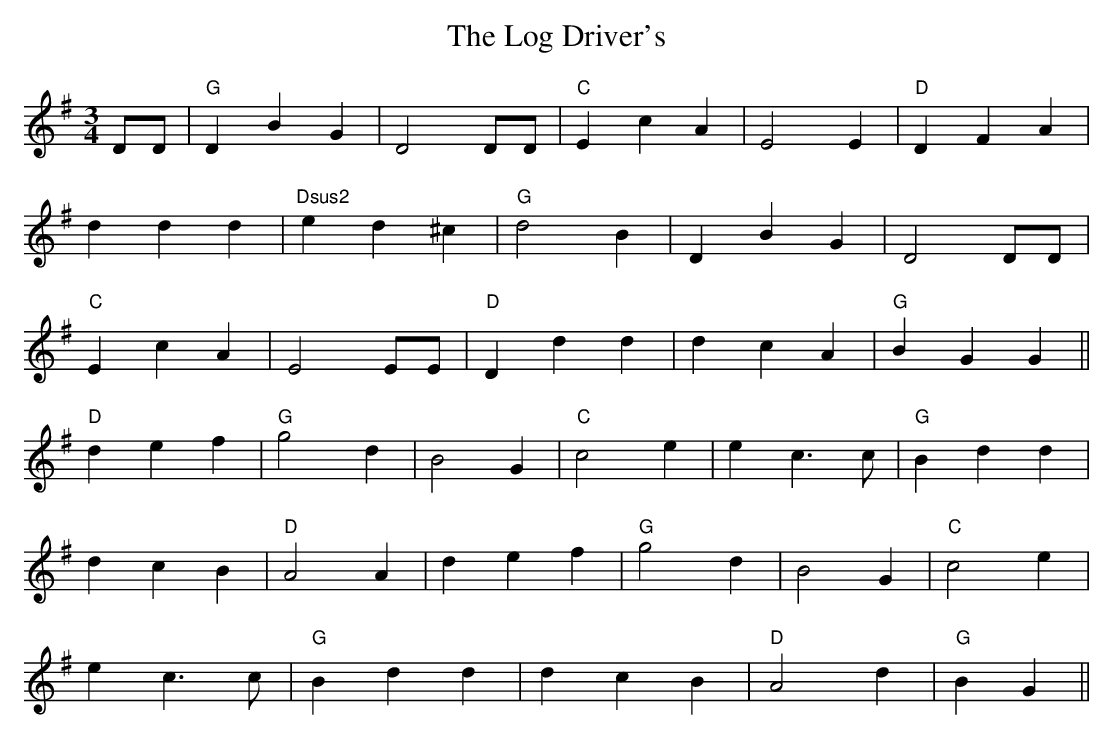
X:1
T: The Log Driver's
M: 3/4
L: 1/8
K: Gmaj
DD|"G"D2 B2 G2|D4 DD|"C"E2 c2 A2|E4 E2|"D"D2 F2 A2|
d2 d2 d2|"Dsus2"e2 d2 ^c2|"G"d4 B2|D2 B2 G2|D4 DD|
"C"E2 c2 A2|E4 EE|"D"D2 d2 d2|d2 c2 A2|"G"B2 G2 G2||
"D"d2 e2 f2|"G"g4 d2|B4 G2|"C"c4 e2|e2 c3 c|"G"B2 d2 d2|
d2 c2 B2|"D"A4 A2|d2 e2 f2|"G"g4 d2|B4 G2|"C"c4 e2|
e2 c3 c|"G"B2 d2 d2|d2 c2 B2|"D"A4 d2|"G"B2 G2||
